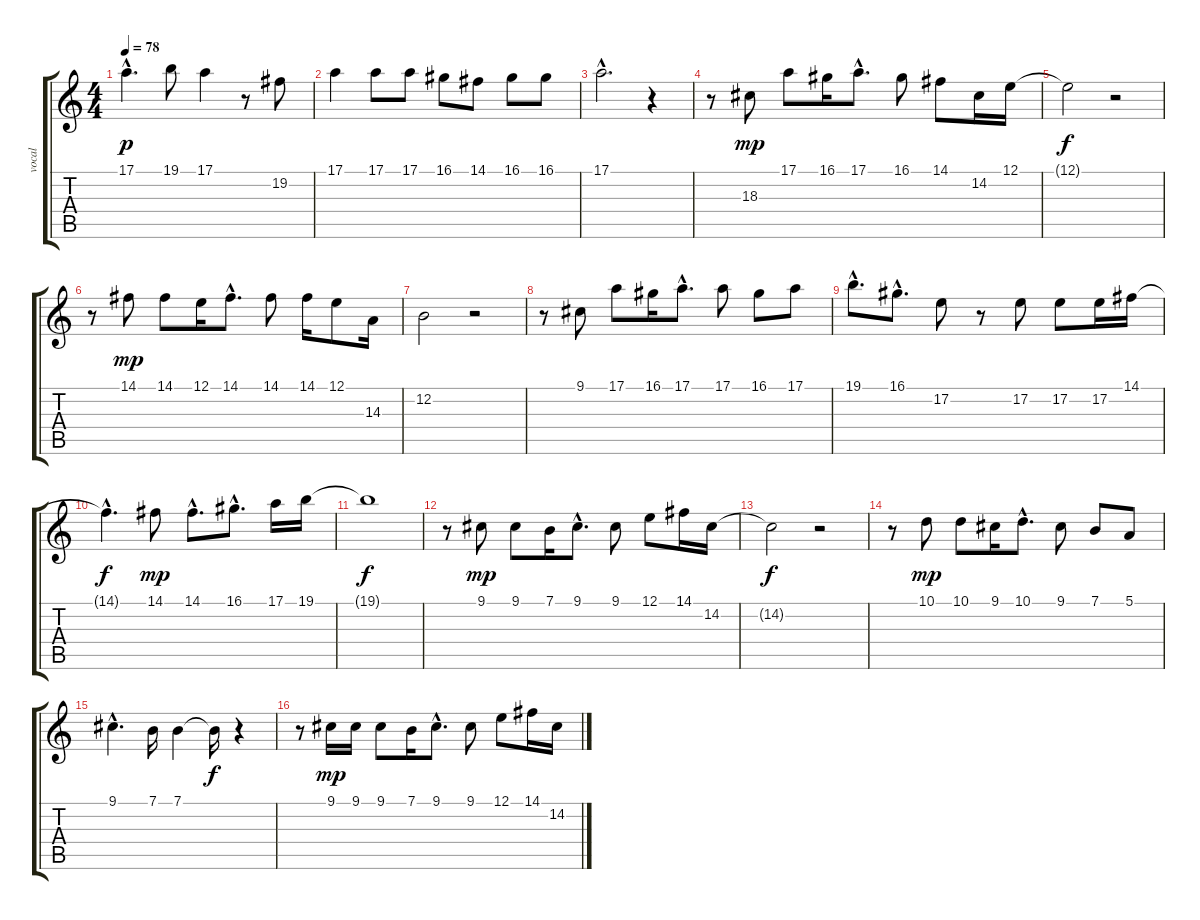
\track ("vocal" "vocal") {instrument synthstrings1}
\staff {score tabs}
\tuning (E4 B3 G3 D3 A2 E2) {hide}
\ts (4 4)
\tempo 78
\clef g2
\ks c
17.1{hac}.4{d dy p} 19.1.8 17.1.4 r.8 19.2.8 |
17.1.4 17.1.8 17.1.8 16.1.8 14.1.8 16.1.8 16.1.8 |
17.1{hac}.2{d} r.4 |
r.8 18.3.8{dy mp} 17.1.8 16.1.16 17.1{hac}.8{d} 16.1.8 14.1.8 14.2.16 12.1.16 |
12.1{t}.2{dy f} r.2 |
r.8 14.1.8{dy mp} 14.1.8 12.1.16 14.1{hac}.8{d} 14.1.8 14.1.16 12.1.8 14.3.16 |
12.2.2 r.2 |
r.8 9.1.8 17.1.8 16.1.16 17.1{hac}.8{d} 17.1.8 16.1.8 17.1.8 |
19.1{hac}.8{d} 16.1{hac}.8{d} 17.2.8 r.8 17.2.8 17.2.8 17.2.16 14.1.16 |
14.1{hac t}.4{d dy f} 14.1.8{dy mp} 14.1{hac}.8{d} 16.1{hac}.8{d} 17.1.16 19.1.16 |
19.1{t}.1{dy f} |
r.8 9.1.8{dy mp} 9.1.8 7.1.16 9.1{hac}.8{d} 9.1.8 12.1.8 14.1.16 14.2.16 |
14.2{t}.2{dy f} r.2 |
r.8 10.1.8{dy mp} 10.1.8 9.1.16 10.1{hac}.8{d} 9.1.8 7.1.8 5.1.8 |
9.1{hac}.4{d} 7.1.16 7.1.4 7.1{t}.16{dy f} r.4 |
r.8 9.1.16{dy mp} 9.1.16 9.1.8 7.1.16 9.1{hac}.8{d} 9.1.8 12.1.8 14.1.16 14.2.16
